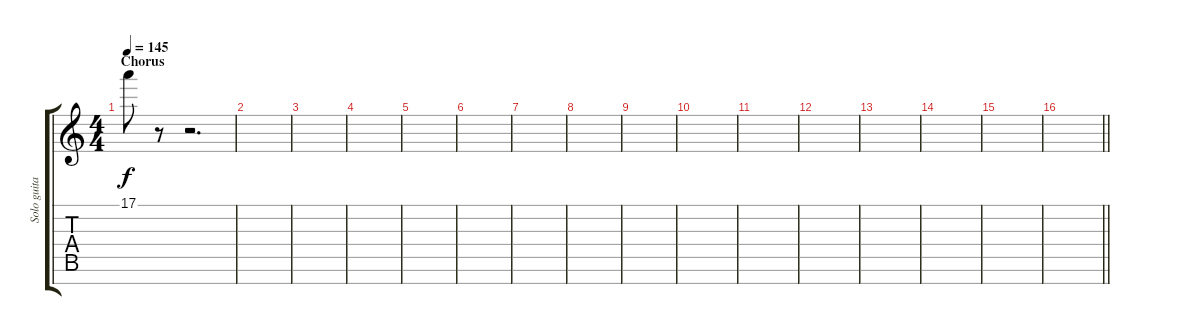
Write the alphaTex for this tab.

\track ("Solo guitar" "Solo guita") {instrument distortionguitar}
\staff {score tabs}
\tuning (E4 B3 G3 D3 A2 E2 B1) {hide}
\ts (4 4)
\section ("" "Chorus")
\tempo 145
\clef g2
\ks c
17.1{t}.8{dy f} r.8 r.2{d} |
|
|
|
|
|
|
|
|
|
|
|
|
|
|
\barLineRight lightlight
